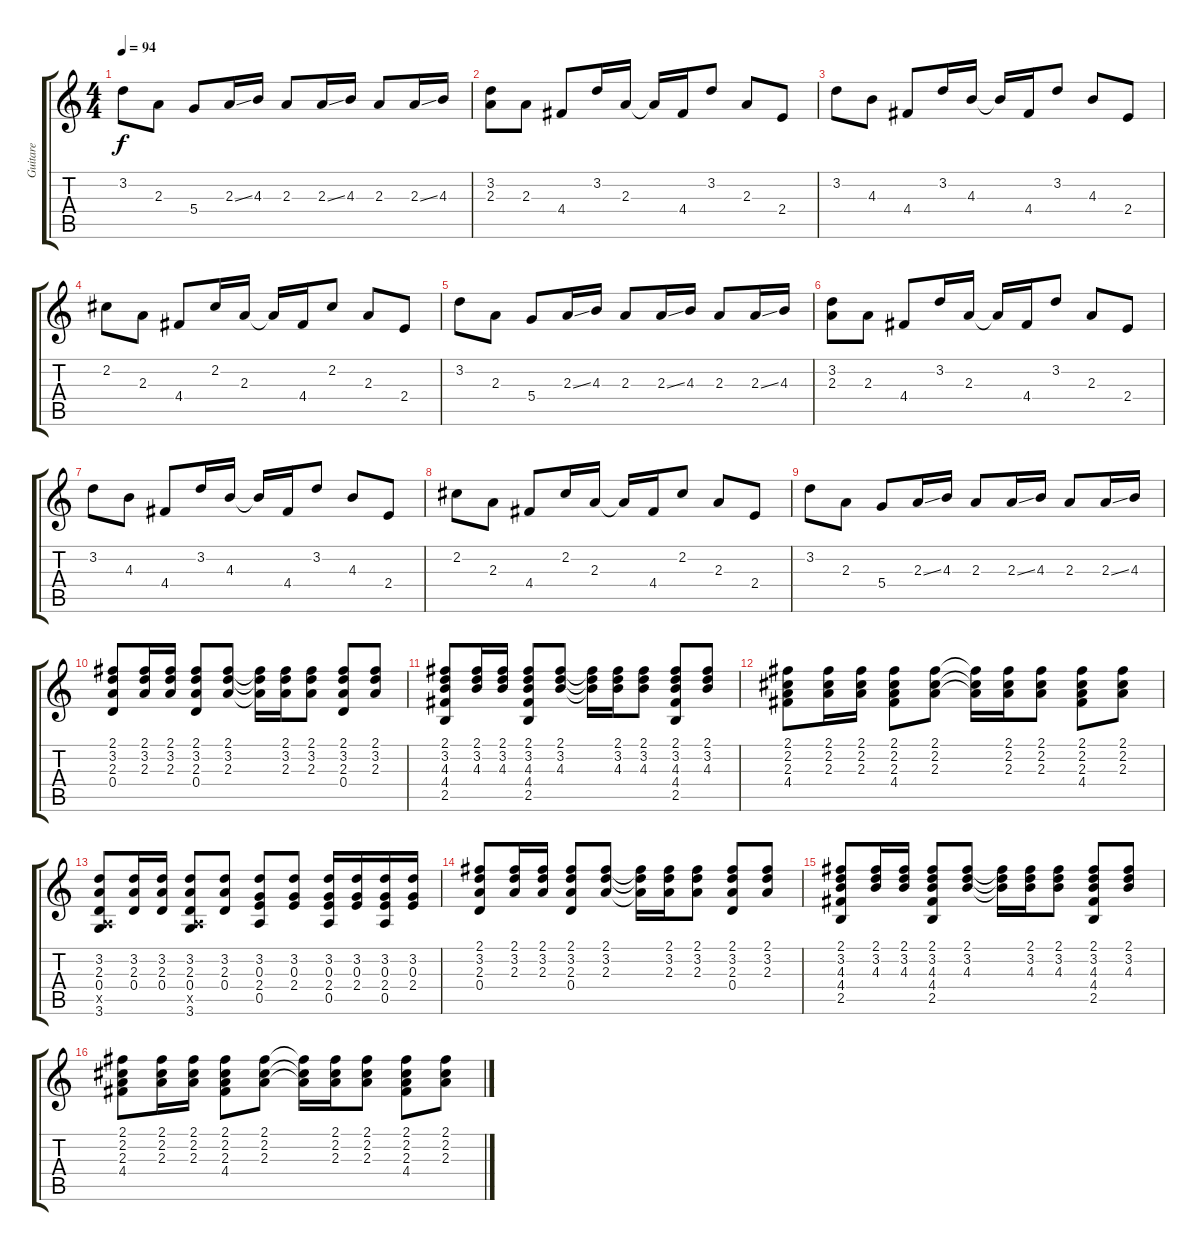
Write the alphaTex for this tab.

\track ("Guitare" "Guitare") {instrument distortionguitar}
\staff {score tabs}
\tuning (E4 B3 G3 D3 A2 E2) {hide}
\ts (4 4)
\tempo 94
\clef g2
\ks c
3.2.8{dy f} 2.3.8 5.4.8 2.3{ss}.16 4.3.16 2.3.8 2.3{ss}.16 4.3.16 2.3.8 2.3{ss}.16 4.3.16 |
(3.2 2.3).8 2.3.8 4.4.8 3.2.16 2.3.16 2.3{t}.16 4.4.16 3.2.8 2.3.8 2.4.8 |
3.2.8 4.3.8 4.4.8 3.2.16 4.3.16 4.3{t}.16 4.4.16 3.2.8 4.3.8 2.4.8 |
2.2.8 2.3.8 4.4.8 2.2.16 2.3.16 2.3{t}.16 4.4.16 2.2.8 2.3.8 2.4.8 |
3.2.8 2.3.8 5.4.8 2.3{ss}.16 4.3.16 2.3.8 2.3{ss}.16 4.3.16 2.3.8 2.3{ss}.16 4.3.16 |
(3.2 2.3).8 2.3.8 4.4.8 3.2.16 2.3.16 2.3{t}.16 4.4.16 3.2.8 2.3.8 2.4.8 |
3.2.8 4.3.8 4.4.8 3.2.16 4.3.16 4.3{t}.16 4.4.16 3.2.8 4.3.8 2.4.8 |
2.2.8 2.3.8 4.4.8 2.2.16 2.3.16 2.3{t}.16 4.4.16 2.2.8 2.3.8 2.4.8 |
3.2.8 2.3.8 5.4.8 2.3{ss}.16 4.3.16 2.3.8 2.3{ss}.16 4.3.16 2.3.8 2.3{ss}.16 4.3.16 |
(2.1 3.2 2.3 0.4).8 (2.1 3.2 2.3).16 (2.1 3.2 2.3).16 (2.1 3.2 2.3 0.4).8 (2.1 3.2 2.3).8 (2.1{t} 3.2{t} 2.3{t}).16 (2.1 3.2 2.3).16 (2.1 3.2 2.3).8 (2.1 3.2 2.3 0.4).8 (2.1 3.2 2.3).8 |
(2.1 3.2 4.3 4.4 2.5).8 (2.1 3.2 4.3).16 (2.1 3.2 4.3).16 (2.1 3.2 4.3 4.4 2.5).8 (2.1 3.2 4.3).8 (2.1{t} 3.2{t} 4.3{t}).16 (2.1 3.2 4.3).16 (2.1 3.2 4.3).8 (2.1 3.2 4.3 4.4 2.5).8 (2.1 3.2 4.3).8 |
(2.1 2.2 2.3 4.4).8 (2.1 2.2 2.3).16 (2.1 2.2 2.3).16 (2.1 2.2 2.3 4.4).8 (2.1 2.2 2.3).8 (2.1{t} 2.2{t} 2.3{t}).16 (2.1 2.2 2.3).16 (2.1 2.2 2.3).8 (2.1 2.2 2.3 4.4).8 (2.1 2.2 2.3).8 |
(3.2 2.3 0.4 0.5{x} 3.6).8 (3.2 2.3 0.4).16 (3.2 2.3 0.4).16 (3.2 2.3 0.4 0.5{x} 3.6).8 (3.2 2.3 0.4).8 (3.2 0.3 2.4 0.5).8 (3.2 0.3 2.4).8 (3.2 0.3 2.4 0.5).16 (3.2 0.3 2.4).16 (3.2 0.3 2.4 0.5).16 (3.2 0.3 2.4).16 |
(2.1 3.2 2.3 0.4).8 (2.1 3.2 2.3).16 (2.1 3.2 2.3).16 (2.1 3.2 2.3 0.4).8 (2.1 3.2 2.3).8 (2.1{t} 3.2{t} 2.3{t}).16 (2.1 3.2 2.3).16 (2.1 3.2 2.3).8 (2.1 3.2 2.3 0.4).8 (2.1 3.2 2.3).8 |
(2.1 3.2 4.3 4.4 2.5).8 (2.1 3.2 4.3).16 (2.1 3.2 4.3).16 (2.1 3.2 4.3 4.4 2.5).8 (2.1 3.2 4.3).8 (2.1{t} 3.2{t} 4.3{t}).16 (2.1 3.2 4.3).16 (2.1 3.2 4.3).8 (2.1 3.2 4.3 4.4 2.5).8 (2.1 3.2 4.3).8 |
(2.1 2.2 2.3 4.4).8 (2.1 2.2 2.3).16 (2.1 2.2 2.3).16 (2.1 2.2 2.3 4.4).8 (2.1 2.2 2.3).8 (2.1{t} 2.2{t} 2.3{t}).16 (2.1 2.2 2.3).16 (2.1 2.2 2.3).8 (2.1 2.2 2.3 4.4).8 (2.1 2.2 2.3).8
